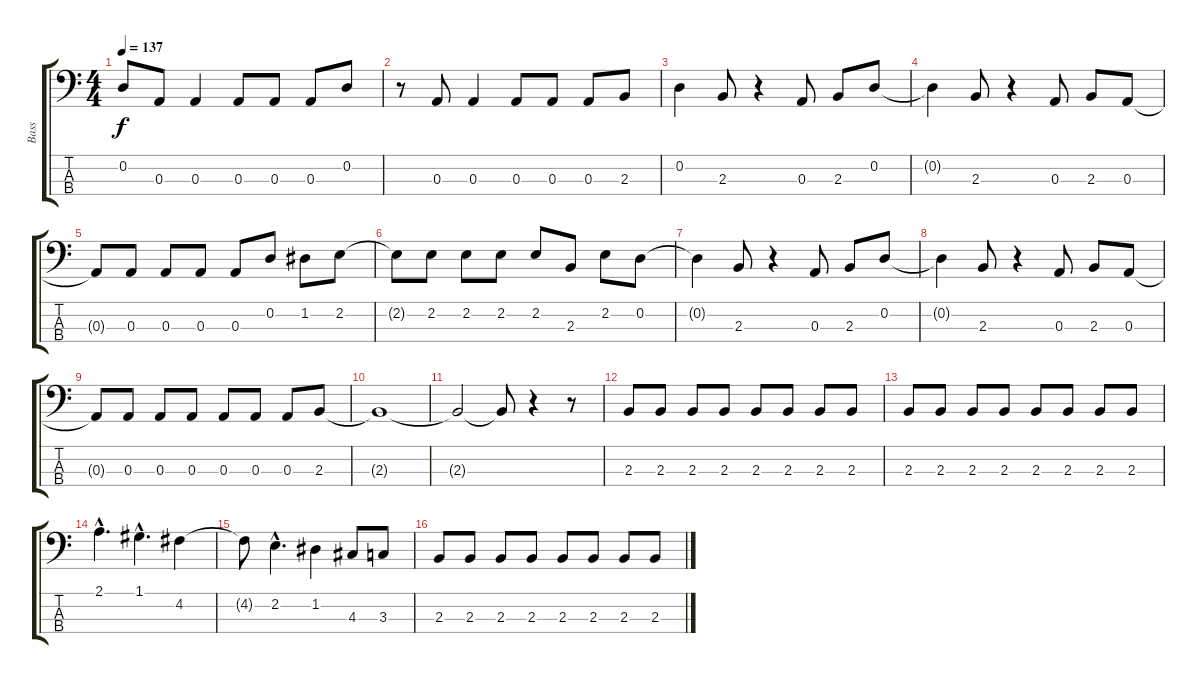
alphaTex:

\track ("Bass" "Bass") {instrument electricbasspick}
\staff {score tabs}
\tuning (G2 D2 A1 E1) {hide}
\ts (4 4)
\tempo 137
\clef f4
\ks c
0.2.8{dy f} 0.3.8 0.3.4 0.3.8 0.3.8 0.3.8 0.2.8 |
r.8 0.3.8 0.3.4 0.3.8 0.3.8 0.3.8 2.3.8 |
0.2.4 2.3.8 r.4 0.3.8 2.3.8 0.2.8 |
0.2{t}.4 2.3.8 r.4 0.3.8 2.3.8 0.3.8 |
0.3{t}.8 0.3.8 0.3.8 0.3.8 0.3.8 0.2.8 1.2.8 2.2.8 |
2.2{t}.8 2.2.8 2.2.8 2.2.8 2.2.8 2.3.8 2.2.8 0.2.8 |
0.2{t}.4 2.3.8 r.4 0.3.8 2.3.8 0.2.8 |
0.2{t}.4 2.3.8 r.4 0.3.8 2.3.8 0.3.8 |
0.3{t}.8 0.3.8 0.3.8 0.3.8 0.3.8 0.3.8 0.3.8 2.3.8 |
2.3{t}.1 |
2.3{t}.2 2.3{t}.8 r.4 r.8 |
2.3.8 2.3.8 2.3.8 2.3.8 2.3.8 2.3.8 2.3.8 2.3.8 |
2.3.8 2.3.8 2.3.8 2.3.8 2.3.8 2.3.8 2.3.8 2.3.8 |
2.1{hac}.4{d} 1.1{hac}.4{d} 4.2.4 |
4.2{t}.8 2.2{hac}.4{d} 1.2.4 4.3.8 3.3.8 |
2.3.8 2.3.8 2.3.8 2.3.8 2.3.8 2.3.8 2.3.8 2.3.8
